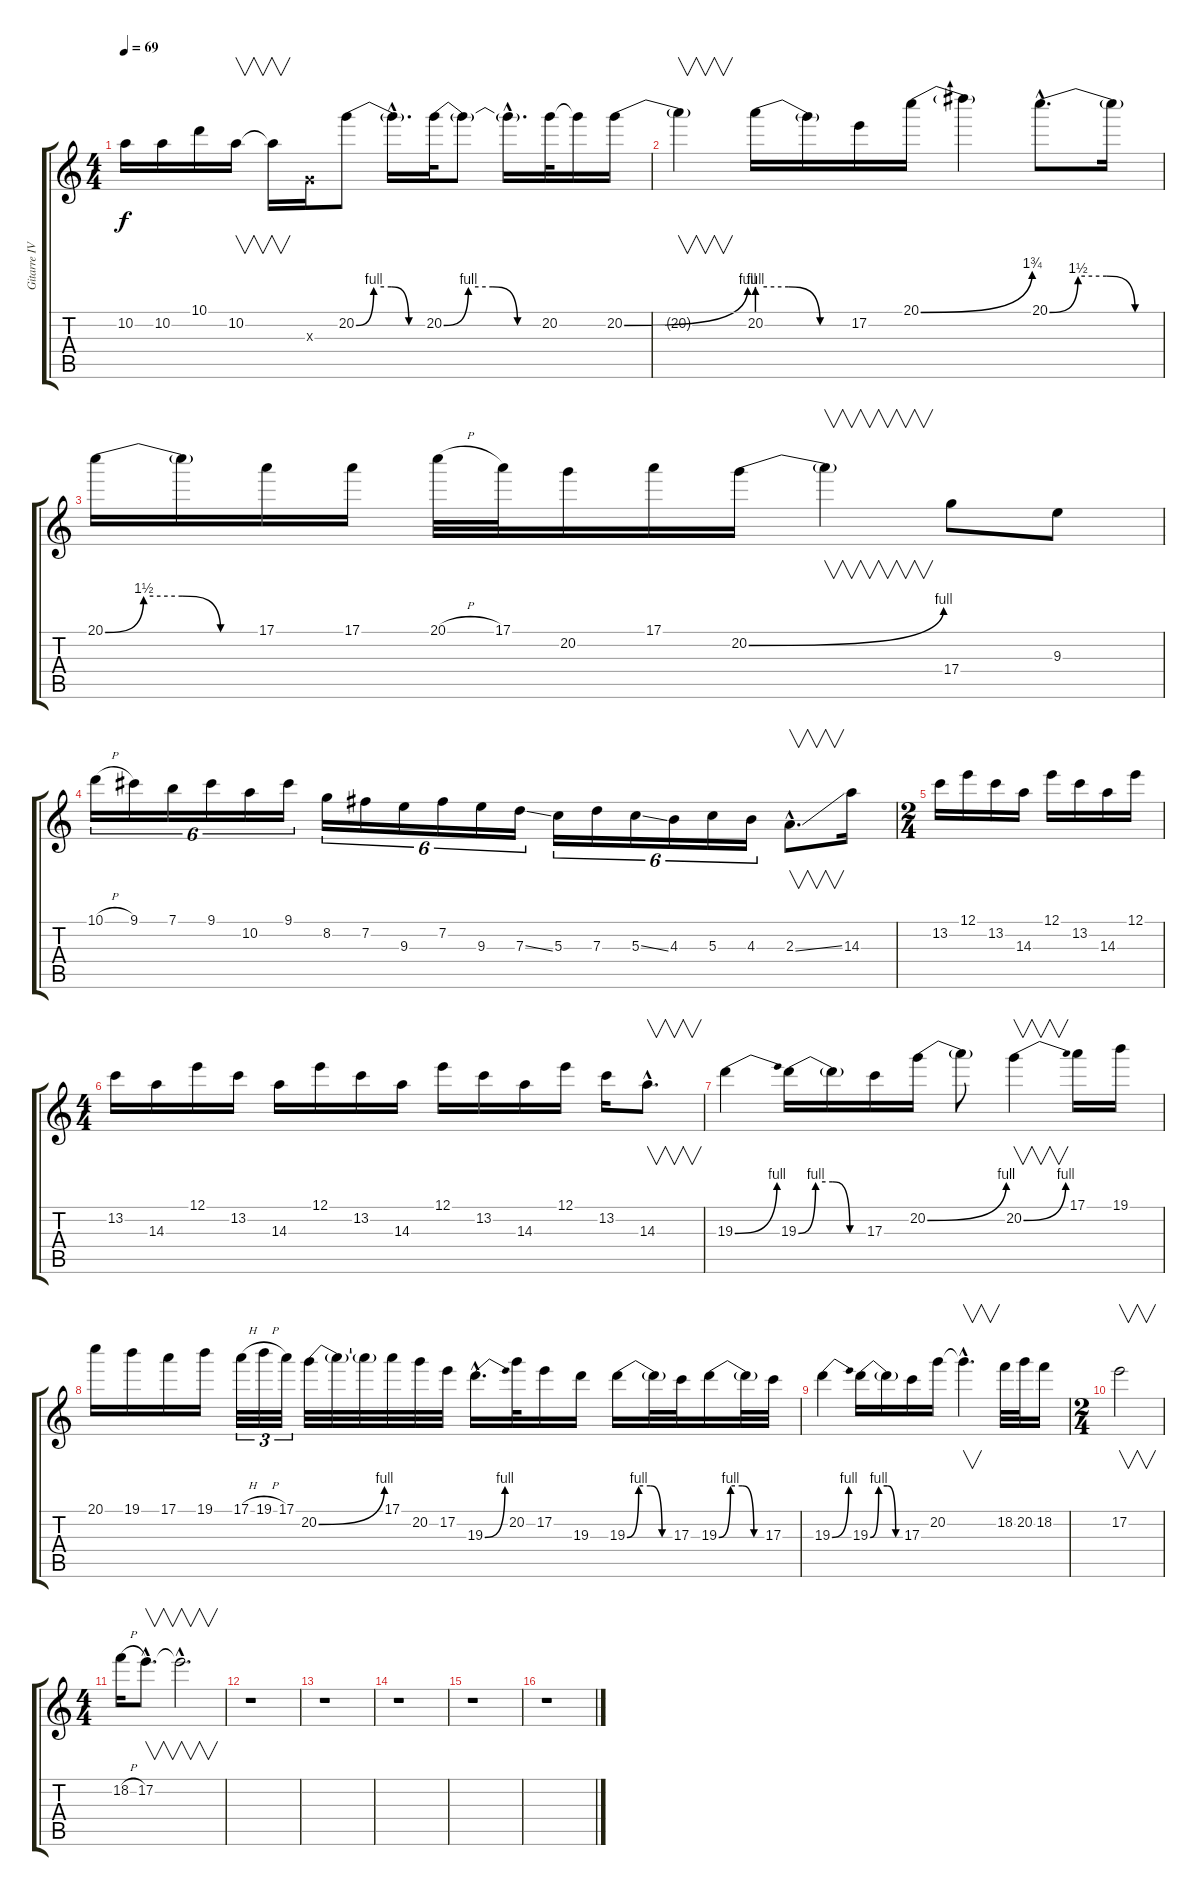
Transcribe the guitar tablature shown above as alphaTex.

\track ("Gitarre IV (solo)" "Gitarre IV") {instrument overdrivenguitar}
\staff {score tabs}
\tuning (E4 B3 G3 D3 A2 E2) {hide}
\ts (4 4)
\tempo 69
\clef g2
\ks c
10.2{t}.16{dy f} 10.2.16 10.1.16 10.2.16{v} 10.2{t}.16{v} 0.3{x}.16 20.2{be (custom 0 0 15 4 30 4 45 0 60 0)}.8 20.2{hac t}.16{d} 20.2{be (custom 0 0 15 4 30 4 45 0 60 0)}.32 20.2{t}.8 20.2{hac t}.16{d} 20.2.32 20.2{t}.16 20.2{be (bend 0 0 60 4)}.16 |
20.2{t}.4{v} 20.2{be (custom 0 4 20 4 40 0 60 0)}.16 20.2{t}.16 17.2.16 20.1{be (bend 0 0 60 7)}.16 20.1{t}.4 20.1{be (custom 0 0 15 6 30 6 45 0 60 0) hac}.8{d} 20.1{t}.16 |
20.1{be (custom 0 0 15 6 30 6 45 0 60 0)}.16 20.1{t}.16 17.1.16 17.1.16 20.1{h}.32 17.1.32 20.2.16 17.1.16 20.2{be (bend 0 0 60 4)}.16 20.2{t}.4{v} 17.4.8 9.3.8 |
10.1{h}.16{tu (6 4)} 9.1.16{tu (6 4)} 7.1.16{tu (6 4)} 9.1.16{tu (6 4)} 10.2.16{tu (6 4)} 9.1.16{tu (6 4)} 8.2.16{tu (6 4)} 7.2.16{tu (6 4)} 9.3.16{tu (6 4)} 7.2.16{tu (6 4)} 9.3.16{tu (6 4)} 7.3{ss}.16{tu (6 4)} 5.3.16{tu (6 4)} 7.3.16{tu (6 4)} 5.3{ss}.16{tu (6 4)} 4.3.16{tu (6 4)} 5.3.16{tu (6 4)} 4.3.16{tu (6 4)} 2.3{ss hac}.8{v d} 14.3.16 |
\ts (2 4)
13.2.16 12.1.16 13.2.16 14.3.16 12.1.16 13.2.16 14.3.16 12.1.16 |
\ts (4 4)
13.2.16 14.3.16 12.1.16 13.2.16 14.3.16 12.1.16 13.2.16 14.3.16 12.1.16 13.2.16 14.3.16 12.1.16 13.2.16 14.3{hac}.8{v d} |
19.3{be (bend 0 0 60 4)}.4 19.3{be (custom 0 0 15 4 30 4 45 0 60 0)}.16 19.3{t}.16 17.3.16 20.2{be (bend 0 0 60 4)}.16 20.2{t}.8 20.2{be (bend 0 0 60 4)}.4{v} 17.1.16 19.1.16 |
20.1.16 19.1.16 17.1.16 19.1.16 17.1{h}.32{tu (3 2)} 19.1{h}.32{tu (3 2)} 17.1.32{tu (3 2)} 20.2{be (bend 0 0 60 4)}.32 20.2{t}.32 20.2{t}.32 17.1.32 20.2.32 17.2.32 19.3{be (bend 0 0 60 4) hac}.16{d} 20.2.32 17.2.16 19.3.16 19.3{be (custom 0 0 15 4 30 4 45 0 60 0)}.16 19.3{t}.32 17.3.32 19.3{be (custom 0 0 15 4 30 4 45 0 60 0)}.16 19.3{t}.32 17.3.32 |
19.3{be (bend 0 0 60 4)}.4 19.3{be (custom 0 0 15 4 30 4 45 0 60 0)}.16 19.3{t}.16 17.3.16 20.2.16 20.2{hac t}.4{v d} 18.2.32 20.2.32 18.2.16 |
\ts (2 4)
17.2.2{v} |
\ts (4 4)
18.2{h}.16 17.2{hac}.8{v d} 17.2{hac t}.2{v d} |
r.1 |
r.1 |
r.1 |
r.1 |
r.1
